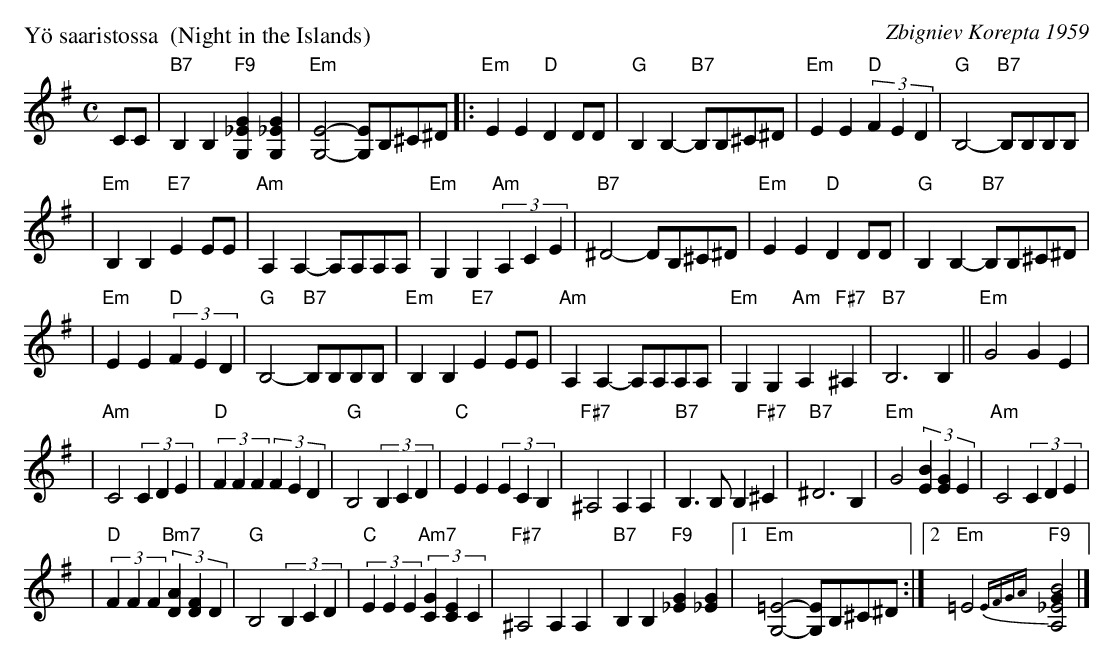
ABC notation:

X:1
P: Y\"o saaristossa  (Night in the Islands)
C: Zbigniev Korepta 1959
M: C
L: 1/8
K: Em
CC \
| "B7"B,2B,2 "F9"[G2_E2G,2][G2_E2G,2] \
| "Em"[E4-G,4-] [EG,]B,^C^D \
|: "Em"E2E2 "D"D2DD \
| "G"B,2B,2- "B7"B,B,^C^D \
| "Em"E2E2 "D"(3F2E2D2 \
| "G"B,4- "B7"B,B,B,B, |
| "Em"B,2B,2 "E7"E2EE \
| "Am"A,2A,2- A,A,A,A, \
| "Em"G,2G,2 "Am"(3A,2C2E2 \
| "B7"^D4- DB,^C^D \
| "Em"E2E2 "D"D2DD \
| "G"B,2B,2- "B7"B,B,^C^D |
| "Em"E2E2 "D"(3F2E2D2 \
| "G"B,4- "B7"B,B,B,B, \
| "Em"B,2B,2 "E7"E2EE \
| "Am"A,2A,2- A,A,A,A, \
| "Em"G,2G,2 "Am"A,2"F#7"^A,2 \
| "B7"B,6 B,2 \
|| "Em"G4 G2E2 |
| "Am"C4 (3C2D2E2 \
| "D"(3F2F2F2 (3F2E2D2 \
| "G"B,4 (3B,2C2D2 \
| "C"E2E2 (3E2C2B,2 \
| "F#7"^A,4 A,2 A,2 \
| "B7"B,3 B, B,2 "F#7"^C2 \
| "B7"^D6 B,2 \
| "Em"G4 (3[B2E2][G2E2]E2 \
| "Am"C4 (3C2D2E2 |
| "D"(3F2F2F2 "Bm7"(3[A2D2][F2D2]D2 \
| "G"B,4 (3B,2C2D2 \
| "C"(3E2E2E2 "Am7"(3[G2C2][E2C2]C2 \
| "F#7"^A,4 A,2A,2 \
| "B7"B,2B,2 "F9"[G2_E2][G2_E2] \
|1 "Em"[=E4-G,4-] [EG,]B,^C^D \
:|2 "Em"=E4 {EFGA}"F9"[B4G2_E4A,4] |]
